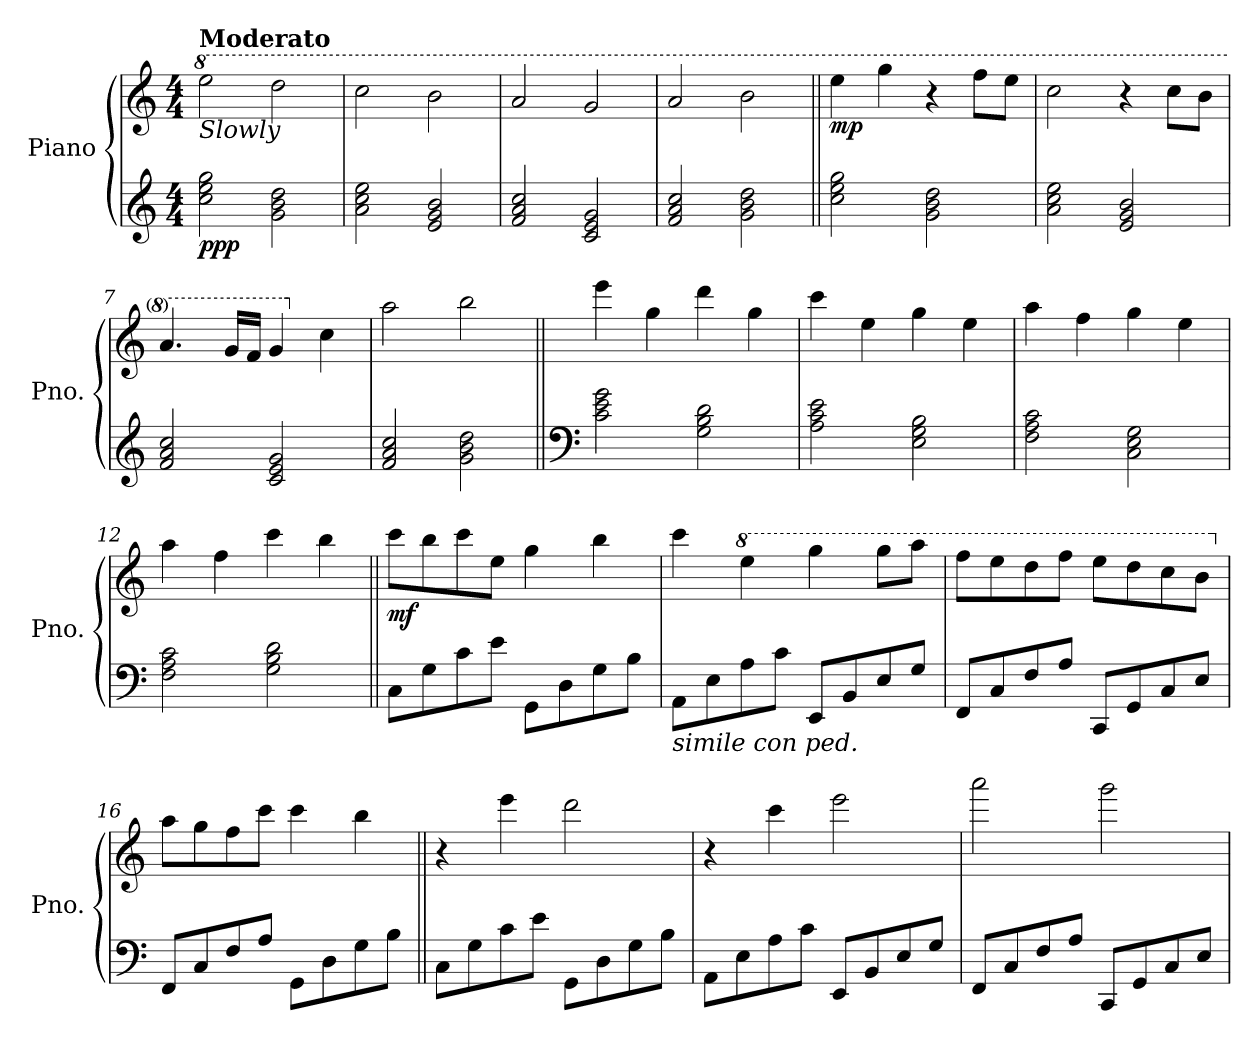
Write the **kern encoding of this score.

**kern	**kern	**dynam
*part1	*part1	*part1
*staff2	*staff1	*staff1/2
*I"Piano	*	*
*I'Pno.	*	*
*clefG2	*clefG2	*
*k[]	*k[]	*
*M4/4	*M4/4	*
*	*8va	*
=1	=1	=1
!	!LO:TX:a:B:t=Moderato	!
!	!LO:TX:b:i:t=Slowly	!
!	!	!LO:DY:b=2
!	!	!LO:DY:n=1:b
2cc\ 2ee\ 2gg\	2eee\	pp p
2g\ 2b\ 2dd\	2ddd\	.
=2	=2	=2
2a\ 2cc\ 2ee\	2ccc\	.
2e/ 2g/ 2b/	2bb\	.
=3	=3	=3
2f/ 2a/ 2cc/	2aa/	.
2c/ 2e/ 2g/	2gg/	.
=4	=4	=4
2f/ 2a/ 2cc/	2aa/	.
2g\ 2b\ 2dd\	2bb\	.
=5||	=5||	=5||
!	!	!LO:DY:b
2cc\ 2ee\ 2gg\	4eee\	mp
.	4ggg\	.
2g\ 2b\ 2dd\	4r	.
.	8fff\L	.
.	8eee\J	.
=6	=6	=6
2a\ 2cc\ 2ee\	2ccc\	.
2e/ 2g/ 2b/	4r	.
.	8ccc\L	.
.	8bb\J	.
=7	=7	=7
2f/ 2a/ 2cc/	4.aa/	.
.	16gg/LL	.
.	16ff/JJ	.
2c/ 2e/ 2g/	4gg/	.
*	*X8va	*
.	4cc\	.
!!LO:LB:g=z
=8	=8	=8
2f/ 2a/ 2cc/	2aa\	.
2g\ 2b\ 2dd\	2bb\	.
=9||	=9||	=9||
*clefF4	*	*
2c\ 2e\ 2g\	4eee\	.
.	4gg\	.
2G\ 2B\ 2d\	4ddd\	.
.	4gg\	.
=10	=10	=10
2A\ 2c\ 2e\	4ccc\	.
.	4ee\	.
2E\ 2G\ 2B\	4gg\	.
.	4ee\	.
=11	=11	=11
2F\ 2A\ 2c\	4aa\	.
.	4ff\	.
2C\ 2E\ 2G\	4gg\	.
.	4ee\	.
=12	=12	=12
2F\ 2A\ 2c\	4aa\	.
.	4ff\	.
2G\ 2B\ 2d\	4ccc\	.
.	4bb\	.
=13||	=13||	=13||
*	*MM70	*
!	!	!LO:DY:b
8C\L	8ccc\L	mf
8G\	8bb\	.
8c\	8ccc\	.
8e\J	8ee\J	.
8GG\L	4gg\	.
8D\	.	.
8G\	4bb\	.
8B\J	.	.
=14	=14	=14
!LO:TX:b:i:t=simile con ped.	!	!
8AA\L	4ccc\	.
8E\	.	.
*	*8va	*
8A\	4eee\	.
8c\J	.	.
8EE/L	4ggg\	.
8BB/	.	.
8E/	8ggg\L	.
8G/J	8aaa\J	.
!!LO:LB:g=z
=15	=15	=15
8FF/L	8fff\L	.
8C/	8eee\	.
8F/	8ddd\	.
8A/J	8fff\J	.
8CC/L	8eee\L	.
8GG/	8ddd\	.
8C/	8ccc\	.
8E/J	8bb\J	.
=16	=16	=16
*	*X8va	*
8FF/L	8aa\L	.
8C/	8gg\	.
8F/	8ff\	.
8A/J	8ccc\J	.
8GG\L	4ccc\	.
8D\	.	.
8G\	4bb\	.
8B\J	.	.
=17||	=17||	=17||
8C\L	4r	.
8G\	.	.
8c\	4eee\	.
8e\J	.	.
8GG\L	2ddd\	.
8D\	.	.
8G\	.	.
8B\J	.	.
=18	=18	=18
8AA\L	4r	.
8E\	.	.
8A\	4ccc\	.
8c\J	.	.
8EE/L	2eee\	.
8BB/	.	.
8E/	.	.
8G/J	.	.
=19	=19	=19
8FF/L	2aaa\	.
8C/	.	.
8F/	.	.
8A/J	.	.
8CC/L	2ggg\	.
8GG/	.	.
8C/	.	.
8E/J	.	.
=	=	=
*-	*-	*-
